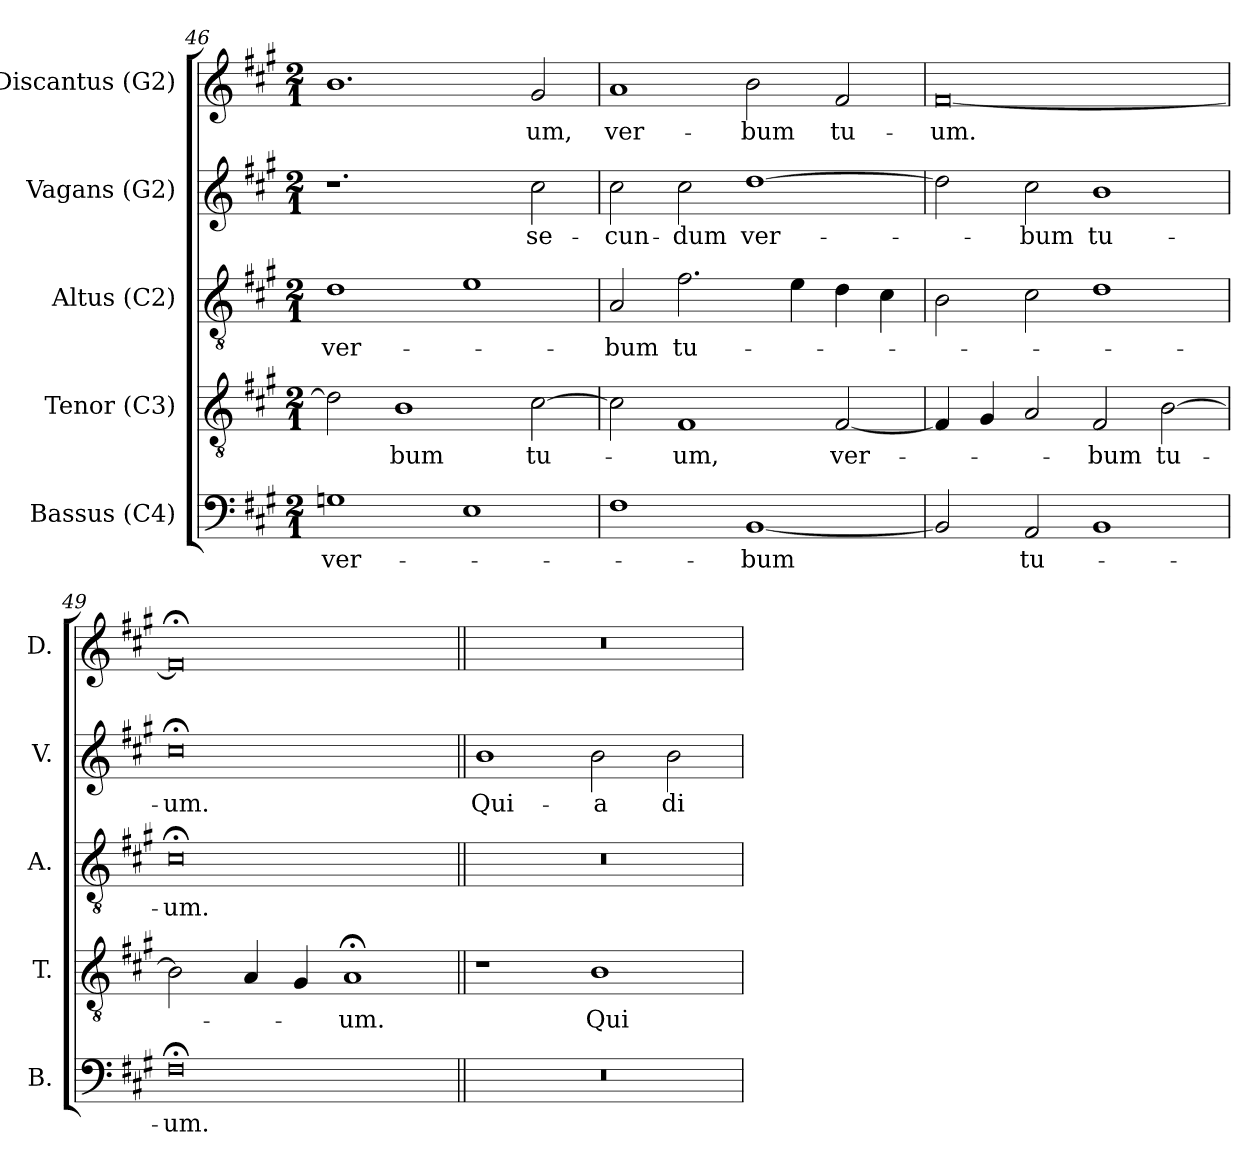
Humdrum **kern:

**kern	**text	**kern	**text	**kern	**text	**kern	**text	**kern	**text
*part5	*part5	*part4	*part4	*part3	*part3	*part2	*part2	*part1	*part1
*staff5	*staff5	*staff4	*staff4	*staff3	*staff3	*staff2	*staff2	*staff1	*staff1
*I"Bassus (C4)	*	*I"Tenor (C3)	*	*I"Altus (C2)	*	*I"Vagans (G2)	*	*I"Discantus (G2)	*
*I'B.	*	*I'T.	*	*I'A.	*	*I'V.	*	*I'D.	*
!!LO:LB:g=z
*clefF4	*	*clefGv2	*	*clefGv2	*	*clefG2	*	*clefG2	*
*	*	*ITrd7c12	*	*ITrd7c12	*	*ITrd7c12	*	*	*
*k[f#c#g#]	*	*k[f#c#g#]	*	*k[f#c#g#]	*	*k[f#c#g#]	*	*k[f#c#g#]	*
*A:	*	*A:	*	*A:	*	*A:	*	*A:	*
*M2/1	*	*M2/1	*	*M2/1	*	*M2/1	*	*M2/1	*
=46	=46	=46	=46	=46	=46	=46	=46	=46	=46
!	!LO:LY:b:color=#000000	!	!	!	!	!	!	!	!
!	!	!	!	!	!LO:LY:b:color=#000000	!	!	!	!
1Gi	ver-	2Di\]	.	1Di	ver-	1.r	.	1.bi	.
!	!	!	!LO:LY:b:color=#000000	!	!	!	!	!	!
.	.	1BBi	-bum	.	.	.	.	.	.
1Ei	.	.	.	1Ei	.	.	.	.	.
!	!	!	!LO:LY:b:color=#000000	!	!	!	!	!	!
!	!	!	!	!	!	!	!LO:LY:b:color=#000000	!	!
!	!	!	!	!	!	!	!	!	!LO:LY:b:color=#000000
.	.	[2C#i\	tu-	.	.	2c#i\	se-	2g#i/	-um,
=47	=47	=47	=47	=47	=47	=47	=47	=47	=47
!	!	!	!	!	!LO:LY:b:color=#000000	!	!	!	!
!	!	!	!	!	!	!	!LO:LY:b:color=#000000	!	!
!	!	!	!	!	!	!	!	!	!LO:LY:b:color=#000000
1F#i	.	2C#i\]	.	2AAi/	-bum	2c#i\	-cun-	1ai	ver-
!	!	!	!LO:LY:b:color=#000000	!	!	!	!	!	!
!	!	!	!	!	!LO:LY:b:color=#000000	!	!	!	!
!	!	!	!	!	!	!	!LO:LY:b:color=#000000	!	!
.	.	1FF#i	-um,	2.F#i\	tu-	2c#i\	-dum	.	.
!	!LO:LY:b:color=#000000	!	!	!	!	!	!	!	!
!	!	!	!	!	!	!	!LO:LY:b:color=#000000	!	!
!	!	!	!	!	!	!	!	!	!LO:LY:b:color=#000000
[1BBi	-bum	.	.	.	.	[1di	ver-	2bi\	-bum
.	.	.	.	4Ei\	.	.	.	.	.
!	!	!	!LO:LY:b:color=#000000	!	!	!	!	!	!
!	!	!	!	!	!	!	!	!	!LO:LY:b:color=#000000
.	.	[2FF#i/	ver-	4Di\	.	.	.	2f#i/	tu-
.	.	.	.	4C#i\	.	.	.	.	.
=48	=48	=48	=48	=48	=48	=48	=48	=48	=48
!	!	!	!	!	!	!	!	!	!LO:LY:b:color=#000000
2BBi/]	.	4FF#i/]	.	2BBi\	.	2di\]	.	[0f#i	-um.
.	.	4GG#i/	.	.	.	.	.	.	.
!	!LO:LY:b:color=#000000	!	!	!	!	!	!	!	!
!	!	!	!	!	!	!	!LO:LY:b:color=#000000	!	!
2AAi/	tu-	2AAi/	.	2C#i\	.	2c#i\	-bum	.	.
!	!	!	!LO:LY:b:color=#000000	!	!	!	!	!	!
!	!	!	!	!	!	!	!LO:LY:b:color=#000000	!	!
1BBi	.	2FF#i/	-bum	1Di	.	1Bi	tu-	.	.
!	!	!	!LO:LY:b:color=#000000	!	!	!	!	!	!
.	.	[2BBi\	tu-	.	.	.	.	.	.
=49	=49	=49	=49	=49	=49	=49	=49	=49	=49
!	!LO:LY:b:color=#000000	!	!	!	!	!	!	!	!
!	!	!	!	!	!LO:LY:b:color=#000000	!	!	!	!
!	!	!	!	!	!	!	!LO:LY:b:color=#000000	!	!
0F#;i	-um.	2BBi\]	.	0C#;i	-um.	0c#;i	-um.	0f#;i]	.
.	.	4AAi/	.	.	.	.	.	.	.
.	.	4GG#i/	.	.	.	.	.	.	.
!	!	!	!LO:LY:b:color=#000000	!	!	!	!	!	!
.	.	1AA;i	-um.	.	.	.	.	.	.
!!LO:PB:g=z
=50||	=50||	=50||	=50||	=50||	=50||	=50||	=50||	=50||	=50||
!LO:N:vis=1	!	!	!	!LO:N:vis=1	!	!	!	!	!
!	!	!	!	!	!	!	!LO:LY:b:color=#000000	!LO:N:vis=1	!
0r	.	1r	.	0r	.	1Bi	Qui-	0r	.
!	!	!	!LO:LY:b:color=#000000	!	!	!	!	!	!
!	!	!	!	!	!	!	!LO:LY:b:color=#000000	!	!
.	.	1BBi	Qui-	.	.	2Bi\	-a	.	.
!	!	!	!	!	!	!	!LO:LY:b:color=#000000	!	!
.	.	.	.	.	.	2Bi\	di-	.	.
=	=	=	=	=	=	=	=	=	=
*-	*-	*-	*-	*-	*-	*-	*-	*-	*-
